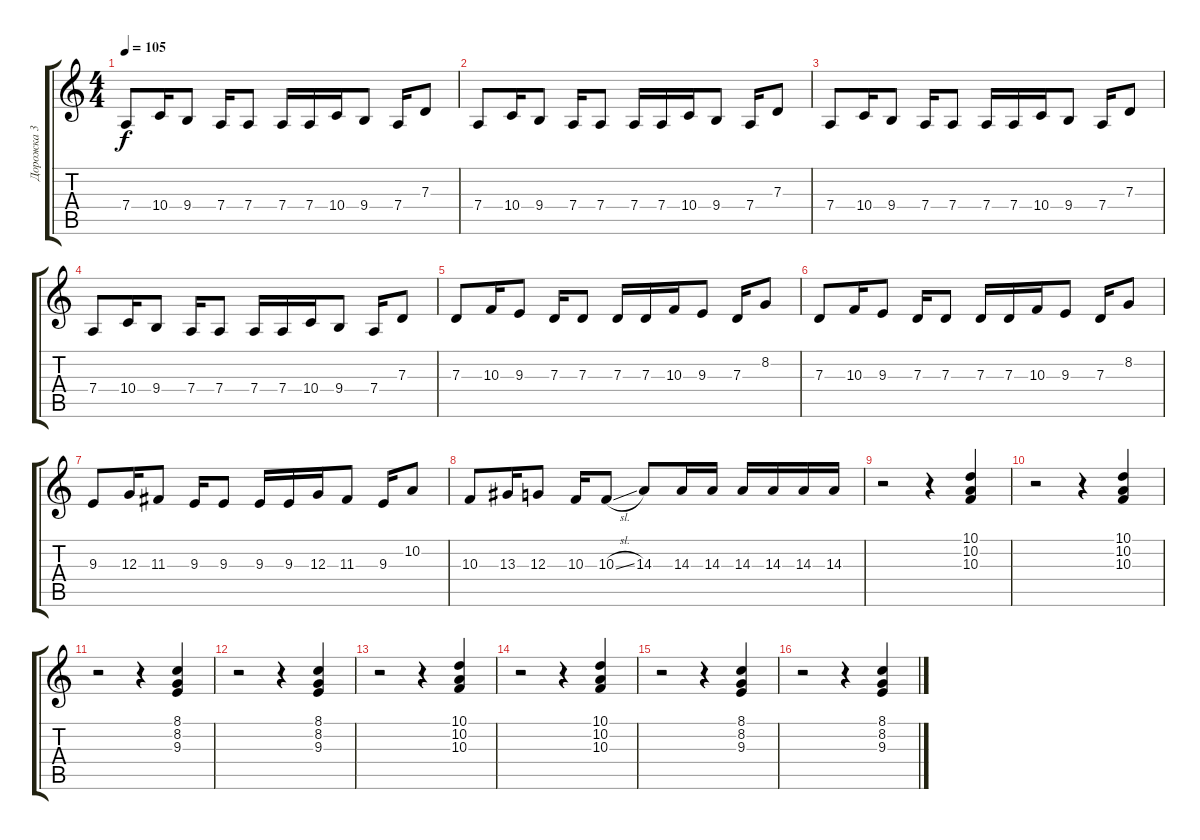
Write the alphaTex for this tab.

\track ("Дорожка 3" "Дорожка 3") {instrument lead2sawtooth}
\staff {score tabs}
\tuning (E4 B3 G3 D3 A2 E2) {hide}
\ts (4 4)
\tempo 105
\clef g2
\ks c
7.4.8{dy f} 10.4.16 9.4.8 7.4.16 7.4.8 7.4.16 7.4.16 10.4.16 9.4.8 7.4.16 7.3.8 |
7.4.8 10.4.16 9.4.8 7.4.16 7.4.8 7.4.16 7.4.16 10.4.16 9.4.8 7.4.16 7.3.8 |
7.4.8 10.4.16 9.4.8 7.4.16 7.4.8 7.4.16 7.4.16 10.4.16 9.4.8 7.4.16 7.3.8 |
7.4.8 10.4.16 9.4.8 7.4.16 7.4.8 7.4.16 7.4.16 10.4.16 9.4.8 7.4.16 7.3.8 |
7.3.8 10.3.16 9.3.8 7.3.16 7.3.8 7.3.16 7.3.16 10.3.16 9.3.8 7.3.16 8.2.8 |
7.3.8 10.3.16 9.3.8 7.3.16 7.3.8 7.3.16 7.3.16 10.3.16 9.3.8 7.3.16 8.2.8 |
9.3.8 12.3.16 11.3.8 9.3.16 9.3.8 9.3.16 9.3.16 12.3.16 11.3.8 9.3.16 10.2.8 |
10.3.8 13.3.16 12.3.8 10.3.16 10.3{sl}.8 14.3.8 14.3.16 14.3.16 14.3.16 14.3.16 14.3.16 14.3.16 |
r.2 r.4 (10.1 10.2 10.3).4 |
r.2 r.4 (10.1 10.2 10.3).4 |
r.2 r.4 (8.1 8.2 9.3).4 |
r.2 r.4 (8.1 8.2 9.3).4 |
r.2 r.4 (10.1 10.2 10.3).4 |
r.2 r.4 (10.1 10.2 10.3).4 |
r.2 r.4 (8.1 8.2 9.3).4 |
r.2 r.4 (8.1 8.2 9.3).4
